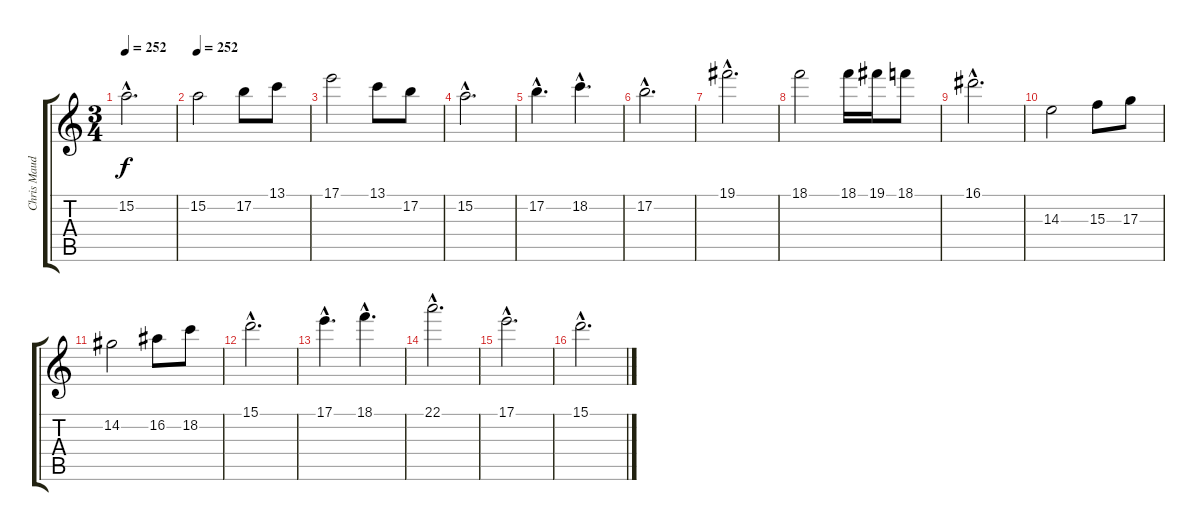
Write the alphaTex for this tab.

\track ("Chris Maudling (Lead)" "Chris Maud") {instrument distortionguitar}
\staff {score tabs}
\tuning (B3 Gb3 D3 A2 E2 B1) {hide}
\ts (3 4)
\tempo 252
\clef g2
\ks c
15.2{hac}.2{d dy f} |
\tempo 252
15.2.2 17.2.8 13.1.8 |
17.1.2 13.1.8 17.2.8 |
15.2{hac}.2{d} |
17.2{hac}.4{d} 18.2{hac}.4{d} |
17.2{hac}.2{d} |
19.1{hac}.2{d} |
18.1.2 18.1.16 19.1.16 18.1.8 |
16.1{hac}.2{d} |
14.3.2 15.3.8 17.3.8 |
14.2.2 16.2.8 18.2.8 |
15.1{hac}.2{d} |
17.1{hac}.4{d} 18.1{hac}.4{d} |
22.1{hac}.2{d} |
17.1{hac}.2{d} |
15.1{hac}.2{d}
